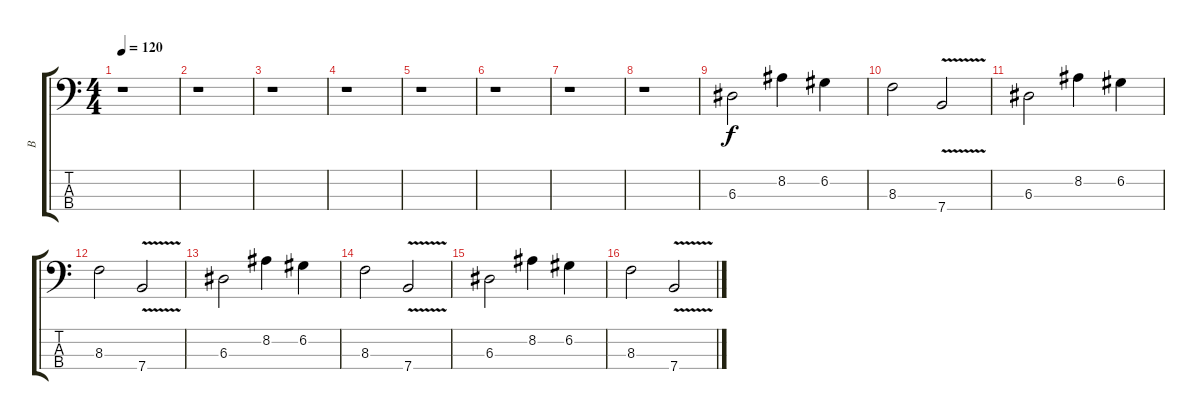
\track ("B" "B") {instrument electricbassfinger}
\staff {score tabs}
\tuning (G2 D2 A1 E1) {hide}
\ts (4 4)
\tempo 120
\clef f4
\ks c
r.1{dy f} |
r.1 |
r.1 |
r.1 |
r.1 |
r.1 |
r.1 |
r.1 |
6.3.2{instrument electricbasspick} 8.2.4 6.2.4 |
8.3.2 7.4{v}.2 |
6.3.2{instrument electricbasspick} 8.2.4 6.2.4 |
8.3.2 7.4{v}.2 |
6.3.2{instrument electricbasspick} 8.2.4 6.2.4 |
8.3.2 7.4{v}.2 |
6.3.2{instrument electricbasspick} 8.2.4 6.2.4 |
8.3.2 7.4{v}.2
